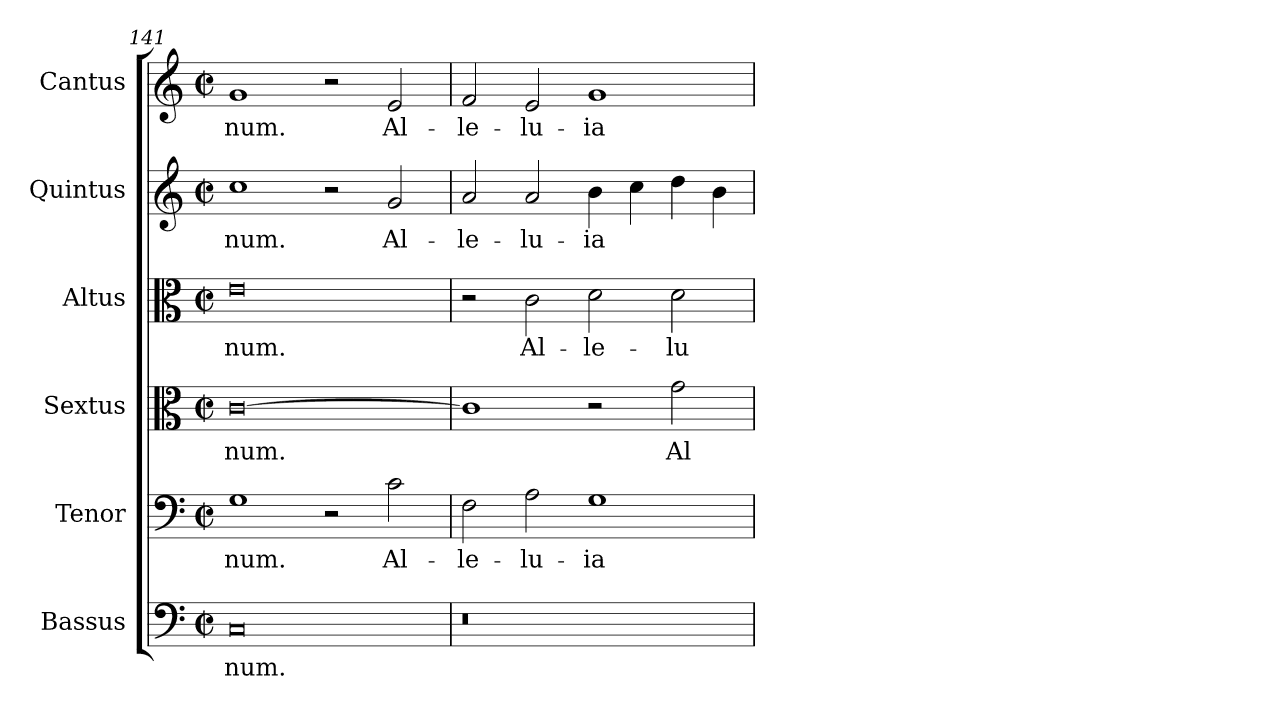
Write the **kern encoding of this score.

**kern	**text	**kern	**text	**kern	**text	**kern	**text	**kern	**text	**kern	**text
*part6	*part6	*part5	*part5	*part4	*part4	*part3	*part3	*part2	*part2	*part1	*part1
*staff6	*staff6	*staff5	*staff5	*staff4	*staff4	*staff3	*staff3	*staff2	*staff2	*staff1	*staff1
*I"Bassus	*	*I"Tenor	*	*I"Sextus	*	*I"Altus	*	*I"Quintus	*	*I"Cantus	*
*I'Bassus	*	*I'Tenor	*	*I'Sextus	*	*I'Altus	*	*I'Quintus	*	*I'Cantus	*
!!LO:PB:g=z
*clefF4	*	*clefF4	*	*clefC3	*	*clefC3	*	*clefG2	*	*clefG2	*
*M2/2	*	*M2/2	*	*M2/2	*	*M2/2	*	*M2/2	*	*M2/2	*
*met(c|)	*	*met(c|)	*	*met(c|)	*	*met(c|)	*	*met(c|)	*	*met(c|)	*
=141	=141	=141	=141	=141	=141	=141	=141	=141	=141	=141	=141
!	!LO:LY:b:cj	!	!LO:LY:b:cj	!	!LO:LY:b	!	!LO:LY:b:cj	!	!LO:LY:b:cj	!	!LO:LY:b:cj
0C	-num.	1G	-num.	[>0c	-num.	0e	-num.	1cc	-num.	1g	-num.
.	.	2r	.	.	.	.	.	2r	.	2r	.
!	!	!	!LO:LY:b:cj	!	!	!	!	!	!LO:LY:b:cj	!	!LO:LY:b:cj
.	.	2c\	Al-	.	.	.	.	2g/	Al-	2e/	Al-
=142	=142	=142	=142	=142	=142	=142	=142	=142	=142	=142	=142
!	!	!	!LO:LY:b:cj	!	!	!	!	!	!LO:LY:b:cj	!	!LO:LY:b:cj
0r	.	2F\	-le-	1c]	.	2r	.	2a/	-le-	2f/	-le-
!	!	!	!LO:LY:b:cj	!	!	!	!LO:LY:b:cj	!	!LO:LY:b:cj	!	!LO:LY:b:cj
.	.	2A\	-lu-	.	.	2c\	Al-	2a/	-lu-	2e/	-lu-
!	!	!	!LO:LY:b:cj	!	!	!	!LO:LY:b:cj	!	!LO:LY:b:cj	!	!LO:LY:b:cj
.	.	1G	-ia	2r	.	2d\	-le-	4b\	-ia	1g	-ia
.	.	.	.	.	.	.	.	4cc\	.	.	.
!	!	!	!	!	!LO:LY:b:cj	!	!LO:LY:b:cj	!	!	!	!
.	.	.	.	2g\	Al-	2d\	-lu-	4dd\	.	.	.
.	.	.	.	.	.	.	.	4b\	.	.	.
=	=	=	=	=	=	=	=	=	=	=	=
*-	*-	*-	*-	*-	*-	*-	*-	*-	*-	*-	*-
